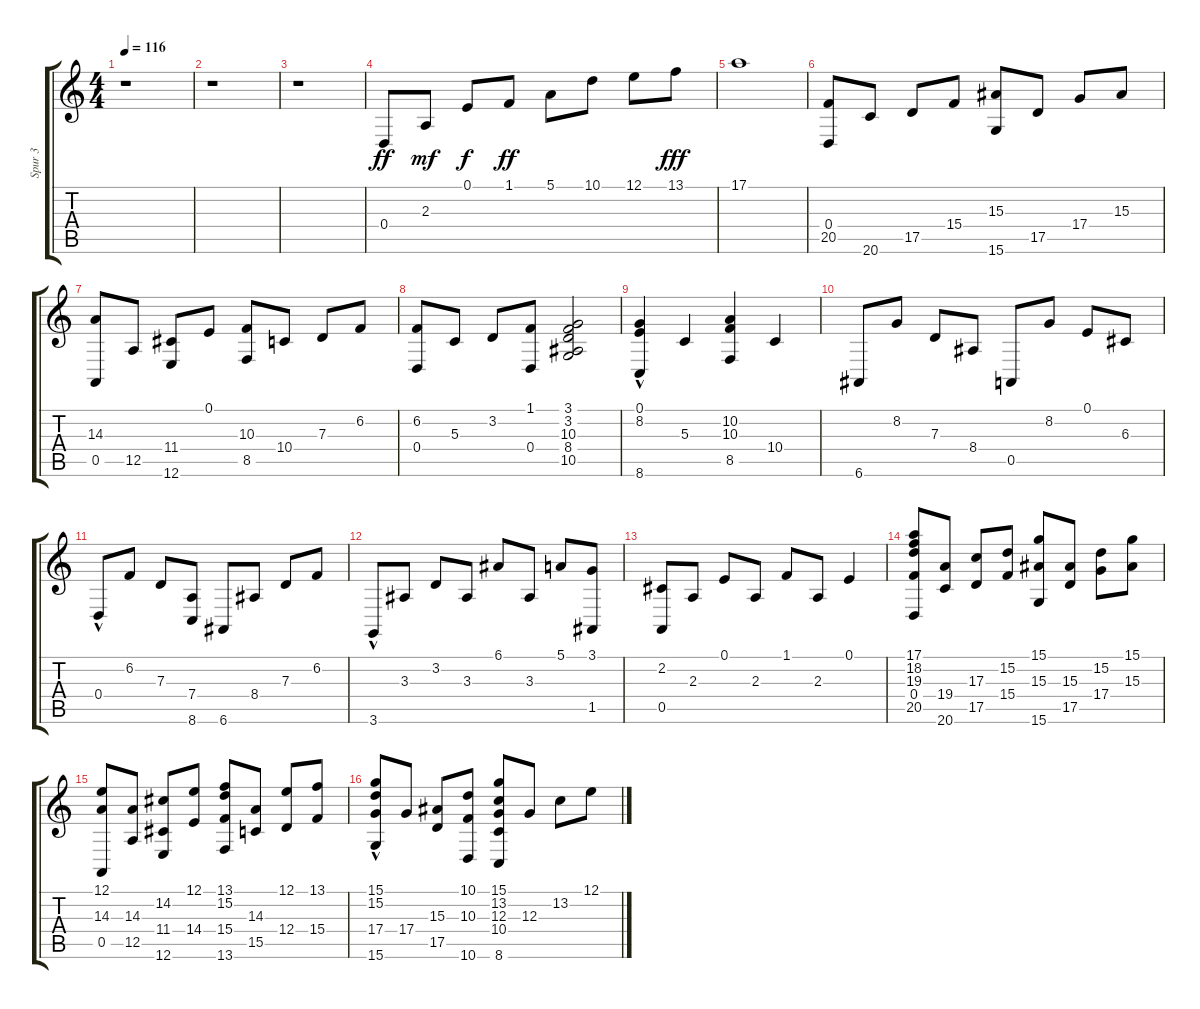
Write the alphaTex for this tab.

\track ("Spur 3" "Spur 3") {instrument acousticgrandpiano}
\staff {score tabs}
\tuning (E4 B3 G3 D3 A2 E2) {hide}
\ts (4 4)
\tempo 116
\clef g2
\ks c
r.1{dy ff instrument acousticgrandpiano} |
r.1 |
r.1 |
0.4.8 2.3.8{dy mf} 0.1.8{dy f} 1.1.8{dy ff} 5.1.8 10.1.8 12.1.8 13.1.8{dy fff} |
17.1.1 |
(0.4 20.5).8 20.6.8 17.5.8 15.4.8 (15.3 15.6).8 17.5.8 17.4.8 15.3.8 |
(14.3 0.5).8 12.5.8 (11.4 12.6).8 0.1.8 (10.3 8.5).8 10.4.8 7.3.8 6.2.8 |
(6.2 0.4).8 5.3.8 3.2.8 (1.1 0.4).8 (3.1 3.2 10.3 8.4 10.5).2 |
(0.1{hac} 8.2{hac} 8.6).4 5.3.4 (10.2 10.3 8.5).4 10.4.4 |
6.6.8 8.2.8 7.3.8 8.4.8 0.5.8 8.2.8 0.1.8 6.3.8 |
0.4{hac}.8 6.2.8 7.3.8 (7.4 8.6).8 6.6.8 8.4.8 7.3.8 6.2.8 |
3.6{hac}.8 3.3.8 3.2.8 3.3.8 6.1.8 3.3.8 5.1.8 (3.1 1.5).8 |
(2.2 0.5).8 2.3.8 0.1.8 2.3.8 1.1.8 2.3.8 0.1.4 |
(17.1 18.2 19.3 0.4 20.5).8 (19.4 20.6).8 (17.3 17.5).8 (15.2 15.4).8 (15.1 15.3 15.6).8 (15.3 17.5).8 (15.2 17.4).8 (15.1 15.3).8 |
(12.1 14.3 0.5).8 (14.3 12.5).8 (14.2 11.4 12.6).8 (12.1 14.4).8 (13.1 15.2 15.4 13.6).8 (14.3 15.5).8 (12.1 12.4).8 (13.1 15.4).8 |
(15.1 15.2 17.4 15.6{hac}).8 17.4.8 (15.3 17.5).8 (10.1 10.3 10.6).8 (15.1 13.2 12.3 10.4 8.6).8 12.3.8 13.2.8 12.1.8
